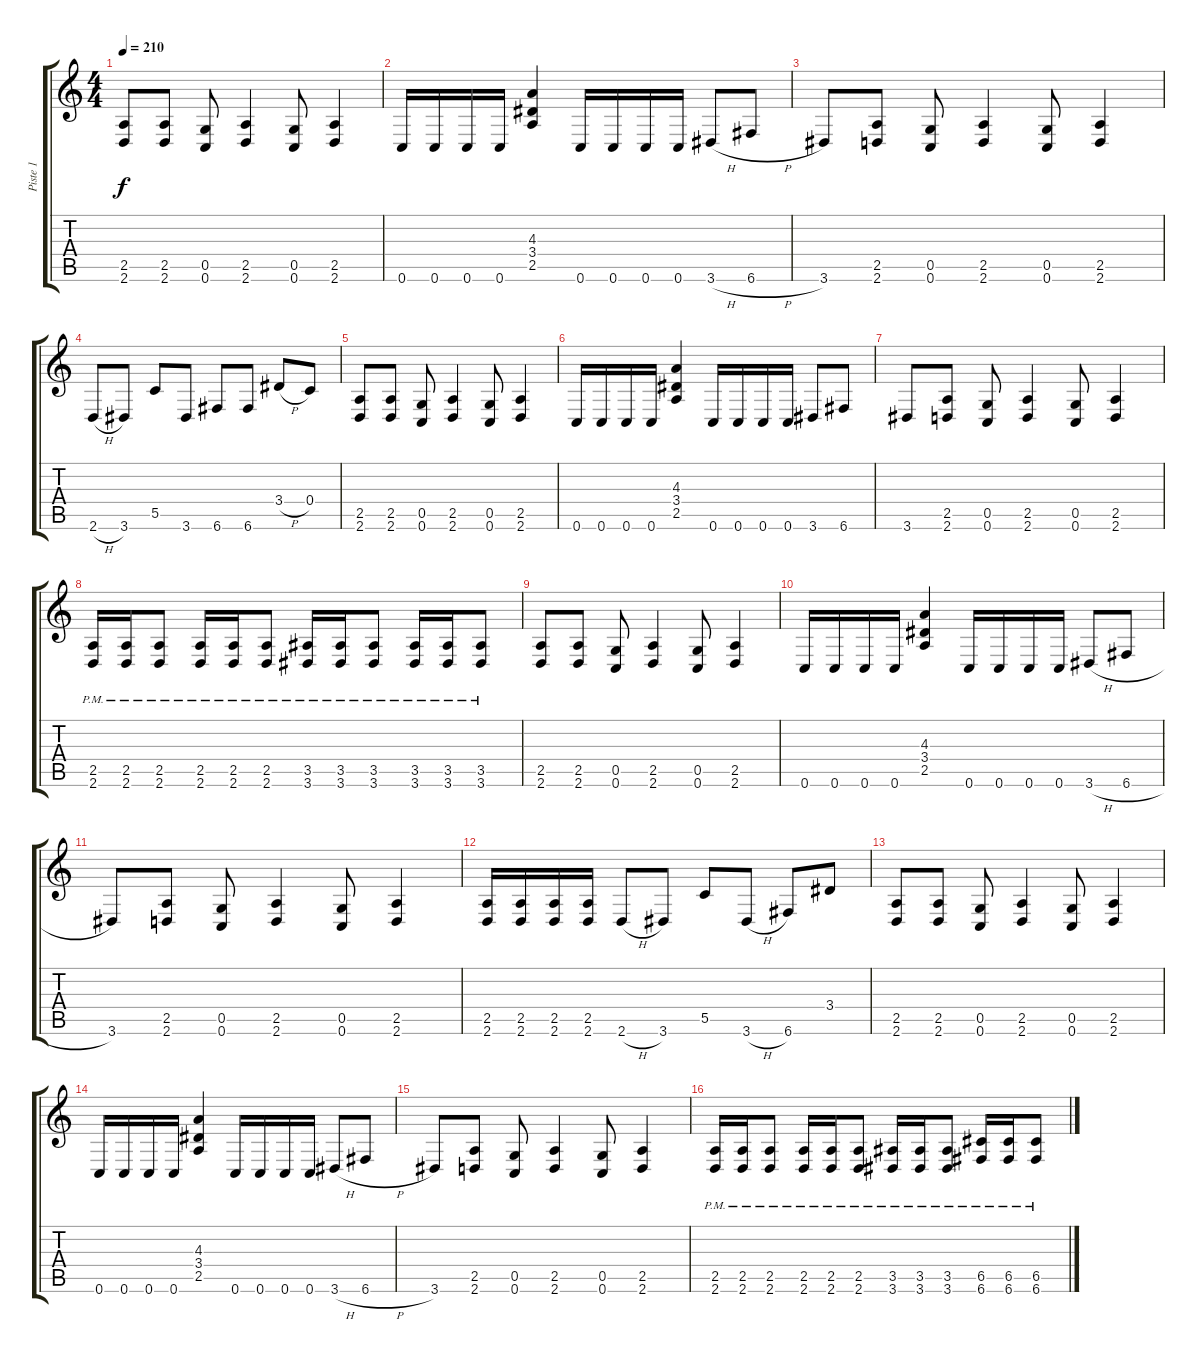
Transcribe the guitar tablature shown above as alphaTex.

\track ("Piste 1" "Piste 1") {instrument overdrivenguitar}
\staff {score tabs}
\tuning (D4 A3 F3 C3 G2 C2) {hide}
\ts (4 4)
\tempo 210
\clef g2
\ks c
(2.5 2.6).8{dy f} (2.5 2.6).8 (0.5 0.6).8 (2.5 2.6).4 (0.5 0.6).8 (2.5 2.6).4 |
0.6.16 0.6.16 0.6.16 0.6.16 (4.3 3.4 2.5).4 0.6.16 0.6.16 0.6.16 0.6.16 3.6{h}.8 6.6{h}.8 |
3.6.8 (2.5 2.6).8 (0.5 0.6).8 (2.5 2.6).4 (0.5 0.6).8 (2.5 2.6).4 |
2.6{h}.8 3.6.8 5.5.8 3.6.8 6.6.8 6.6.8 3.4{h}.8 0.4.8 |
(2.5 2.6).8 (2.5 2.6).8 (0.5 0.6).8 (2.5 2.6).4 (0.5 0.6).8 (2.5 2.6).4 |
0.6.16 0.6.16 0.6.16 0.6.16 (4.3 3.4 2.5).4 0.6.16 0.6.16 0.6.16 0.6.16 3.6.8 6.6.8 |
3.6.8 (2.5 2.6).8 (0.5 0.6).8 (2.5 2.6).4 (0.5 0.6).8 (2.5 2.6).4 |
(2.5{pm} 2.6{pm}).16 (2.5{pm} 2.6{pm}).16 (2.5{pm} 2.6{pm}).8 (2.5{pm} 2.6{pm}).16 (2.5{pm} 2.6{pm}).16 (2.5{pm} 2.6{pm}).8 (3.5{pm} 3.6{pm}).16 (3.5{pm} 3.6{pm}).16 (3.5{pm} 3.6{pm}).8 (3.5{pm} 3.6{pm}).16 (3.5{pm} 3.6{pm}).16 (3.5{pm} 3.6{pm}).8 |
(2.5 2.6).8 (2.5 2.6).8 (0.5 0.6).8 (2.5 2.6).4 (0.5 0.6).8 (2.5 2.6).4 |
0.6.16 0.6.16 0.6.16 0.6.16 (4.3 3.4 2.5).4 0.6.16 0.6.16 0.6.16 0.6.16 3.6{h}.8 6.6{h}.8 |
3.6.8 (2.5 2.6).8 (0.5 0.6).8 (2.5 2.6).4 (0.5 0.6).8 (2.5 2.6).4 |
(2.5 2.6).16 (2.5 2.6).16 (2.5 2.6).16 (2.5 2.6).16 2.6{h}.8 3.6.8 5.5.8 3.6{h}.8 6.6.8 3.4.8 |
(2.5 2.6).8 (2.5 2.6).8 (0.5 0.6).8 (2.5 2.6).4 (0.5 0.6).8 (2.5 2.6).4 |
0.6.16 0.6.16 0.6.16 0.6.16 (4.3 3.4 2.5).4 0.6.16 0.6.16 0.6.16 0.6.16 3.6{h}.8 6.6{h}.8 |
3.6.8 (2.5 2.6).8 (0.5 0.6).8 (2.5 2.6).4 (0.5 0.6).8 (2.5 2.6).4 |
(2.5{pm} 2.6{pm}).16 (2.5{pm} 2.6{pm}).16 (2.5{pm} 2.6{pm}).8 (2.5{pm} 2.6{pm}).16 (2.5{pm} 2.6{pm}).16 (2.5{pm} 2.6{pm}).8 (3.5{pm} 3.6{pm}).16 (3.5{pm} 3.6{pm}).16 (3.5{pm} 3.6{pm}).8 (6.5{pm} 6.6{pm}).16 (6.5{pm} 6.6{pm}).16 (6.5{pm} 6.6{pm}).8
